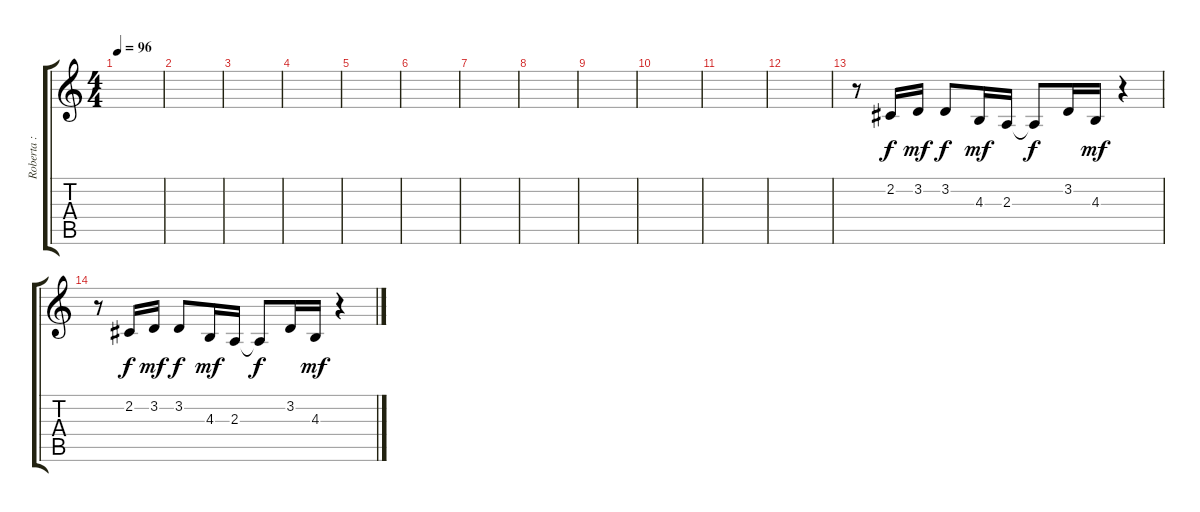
\track ("Roberta :  Vocal" "Roberta : ") {instrument pad4choir}
\staff {score tabs}
\tuning (E4 B3 G3 D3 A2 E2) {hide}
\ts (4 4)
\tempo 96
\clef g2
\ks c
|
|
|
|
|
|
|
|
|
|
|
|
r.8 2.2.16 3.2.16{dy mf} 3.2.8{dy f} 4.3.16{dy mf} 2.3.16 2.3{t}.8{dy f} 3.2.16 4.3.16{dy mf} r.4 |
r.8 2.2.16{dy f} 3.2.16{dy mf} 3.2.8{dy f} 4.3.16{dy mf} 2.3.16 2.3{t}.8{dy f} 3.2.16 4.3.16{dy mf} r.4
